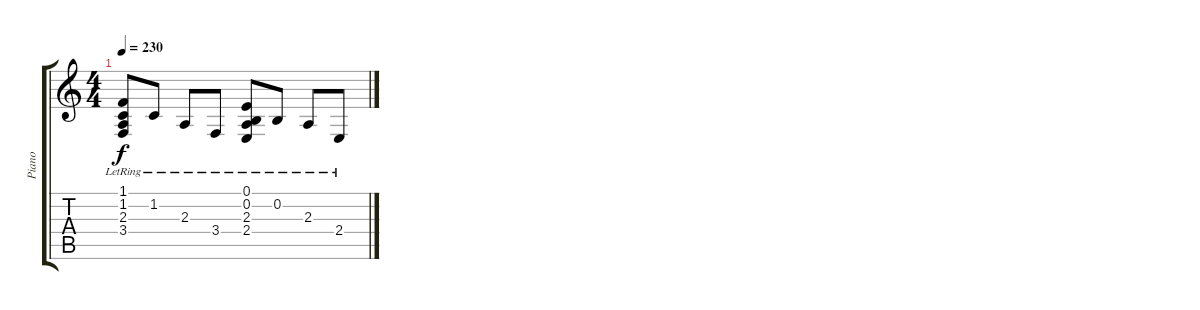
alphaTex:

\track ("Piano" "Piano") {instrument acousticgrandpiano}
\staff {score tabs}
\tuning (E4 B3 G3 D3 A2 E2) {hide}
\ts (4 4)
\tempo 230
\clef g2
\ks c
(1.1{lr} 1.2{lr} 2.3{lr} 3.4{lr}).8{dy f} 1.2{lr}.8 2.3{lr}.8 3.4{lr}.8 (0.1{lr} 0.2{lr} 2.3{lr} 2.4{lr}).8 0.2{lr}.8 2.3{lr}.8 2.4{lr}.8
